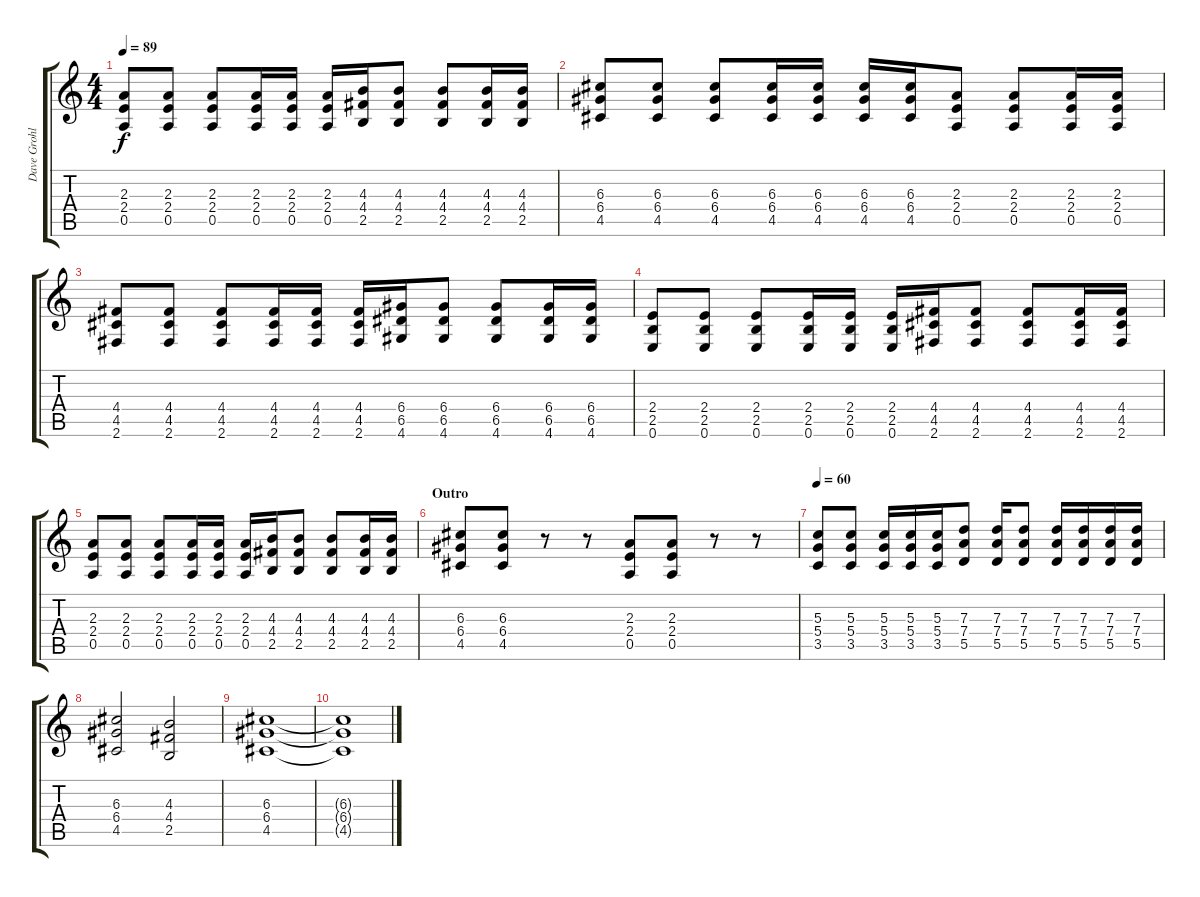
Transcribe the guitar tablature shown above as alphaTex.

\track ("Dave Grohl (Guitar)" "Dave Grohl") {instrument overdrivenguitar}
\staff {score tabs}
\tuning (E4 B3 G3 D3 A2 E2) {hide}
\ts (4 4)
\tempo 89
\clef g2
\ks c
(2.3 2.4 0.5).8{dy f} (2.3 2.4 0.5).8 (2.3 2.4 0.5).8 (2.3 2.4 0.5).16 (2.3 2.4 0.5).16 (2.3 2.4 0.5).16 (4.3 4.4 2.5).16 (4.3 4.4 2.5).8 (4.3 4.4 2.5).8 (4.3 4.4 2.5).16 (4.3 4.4 2.5).16 |
(6.3 6.4 4.5).8 (6.3 6.4 4.5).8 (6.3 6.4 4.5).8 (6.3 6.4 4.5).16 (6.3 6.4 4.5).16 (6.3 6.4 4.5).16 (6.3 6.4 4.5).16 (2.3 2.4 0.5).8 (2.3 2.4 0.5).8 (2.3 2.4 0.5).16 (2.3 2.4 0.5).16 |
(4.4 4.5 2.6).8 (4.4 4.5 2.6).8 (4.4 4.5 2.6).8 (4.4 4.5 2.6).16 (4.4 4.5 2.6).16 (4.4 4.5 2.6).16 (6.4 6.5 4.6).16 (6.4 6.5 4.6).8 (6.4 6.5 4.6).8 (6.4 6.5 4.6).16 (6.4 6.5 4.6).16 |
(2.4 2.5 0.6).8 (2.4 2.5 0.6).8 (2.4 2.5 0.6).8 (2.4 2.5 0.6).16 (2.4 2.5 0.6).16 (2.4 2.5 0.6).16 (4.4 4.5 2.6).16 (4.4 4.5 2.6).8 (4.4 4.5 2.6).8 (4.4 4.5 2.6).16 (4.4 4.5 2.6).16 |
(2.3 2.4 0.5).8 (2.3 2.4 0.5).8 (2.3 2.4 0.5).8 (2.3 2.4 0.5).16 (2.3 2.4 0.5).16 (2.3 2.4 0.5).16 (4.3 4.4 2.5).16 (4.3 4.4 2.5).8 (4.3 4.4 2.5).8 (4.3 4.4 2.5).16 (4.3 4.4 2.5).16 |
\section ("" "Outro")
(6.3 6.4 4.5).8 (6.3 6.4 4.5).8 r.8 r.8 (2.3 2.4 0.5).8 (2.3 2.4 0.5).8 r.8 r.8 |
\tempo 60
(5.3 5.4 3.5).8 (5.3 5.4 3.5).8 (5.3 5.4 3.5).16 (5.3 5.4 3.5).16 (5.3 5.4 3.5).16 (7.3 7.4 5.5).8 (7.3 7.4 5.5).16 (7.3 7.4 5.5).8 (7.3 7.4 5.5).16 (7.3 7.4 5.5).16 (7.3 7.4 5.5).16 (7.3 7.4 5.5).16 |
(6.3 6.4 4.5).2 (4.3 4.4 2.5).2 |
(6.3 6.4 4.5).1 |
(6.3{t} 6.4{t} 4.5{t}).1
